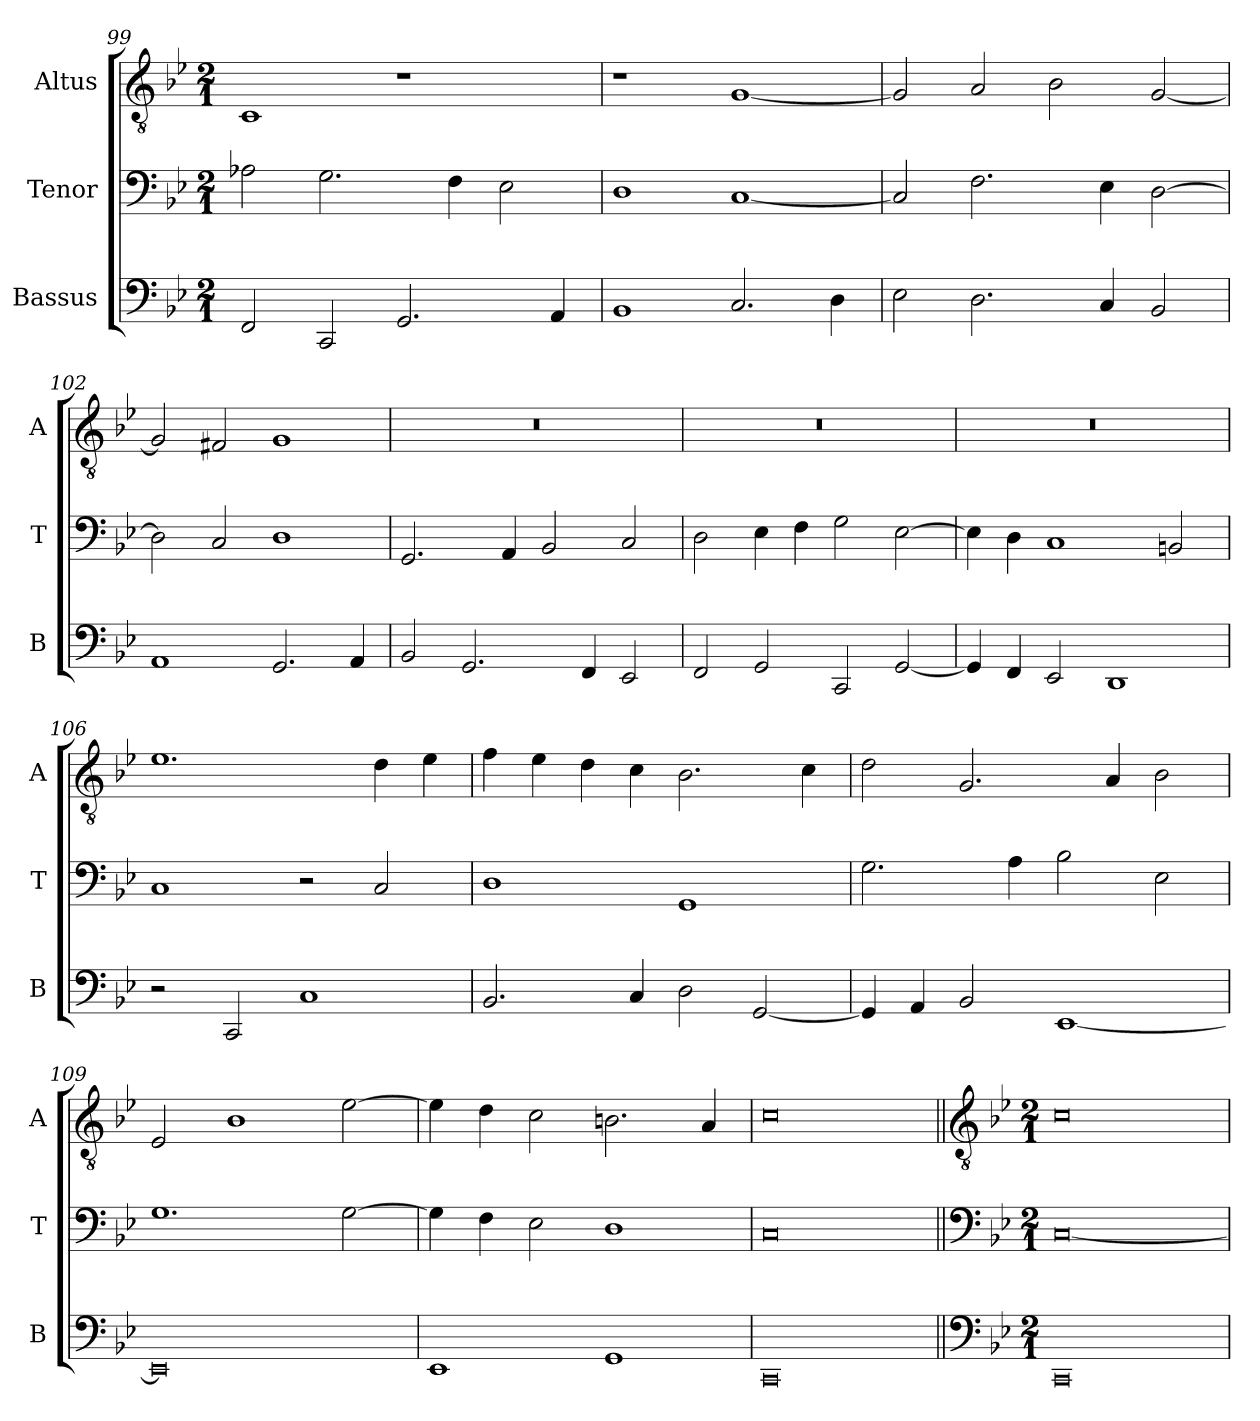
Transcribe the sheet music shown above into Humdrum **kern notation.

**kern	**kern	**kern
*part3	*part2	*part1
*staff3	*staff2	*staff1
*I"Bassus	*I"Tenor	*I"Altus
*I'B	*I'T	*I'A
*clefF4	*clefF4	*clefGv2
*k[b-e-]	*k[b-e-]	*k[b-e-]
*M2/1	*M2/1	*M2/1
=99	=99	=99
2FF/	2A-X\	1C
2CC/	2.G\	.
2.GG/	.	1r
.	4F\	.
.	2E-\	.
4AA/	.	.
=100	=100	=100
1BB-	1D	1r
2.C/	[1C	[1G
4D\	.	.
=101	=101	=101
2E-\	2C/]	2G/]
2.D\	2.F\	2A/
.	.	2B-\
4C/	4E-\	.
2BB-/	[2D\	[2G/
=102	=102	=102
1AA	2D\]	2G/]
.	2C/	2F#X/
2.GG/	1D	1G
4AA/	.	.
=103	=103	=103
2BB-/	2.GG/	0r
2.GG/	.	.
.	4AA/	.
.	2BB-/	.
4FF/	.	.
2EE-/	2C/	.
=104	=104	=104
2FF/	2D\	0r
2GG/	4E-\	.
.	4F\	.
2CC/	2G\	.
[2GG/	[2E-\	.
=105	=105	=105
4GG/]	4E-\]	0r
4FF/	4D\	.
2EE-/	1C	.
1DD	.	.
.	2BBn/	.
=106	=106	=106
2r	1C	1.e-
2CC/	.	.
1C	2r	.
.	2C/	4d\
.	.	4e-\
=107	=107	=107
2.BB-/	1D	4f\
.	.	4e-\
.	.	4d\
4C/	.	4c\
2D\	1GG	2.B-\
[2GG/	.	.
.	.	4c\
=108	=108	=108
4GG/]	2.G\	2d\
4AA/	.	.
2BB-/	.	2.G/
.	4A\	.
[1EE-	2B-\	.
.	.	4A/
.	2E-\	2B-\
=109	=109	=109
0EE-]	1.G	2E-/
.	.	1B-
.	[2G\	[2e-\
=110	=110	=110
1EE-	4G\]	4e-\]
.	4F\	4d\
.	2E-\	2c\
1GG	1D	2.Bn\
.	.	4A/
=111	=111	=111
0CC	0C	0c
!!LO:LB:g=z
=112||	=112||	=112||
*clefF4	*clefF4	*clefGv2
*k[b-e-]	*k[b-e-]	*k[b-e-]
*M2/1	*M2/1	*M2/1
0CC	[0C	0c
=	=	=
*-	*-	*-
